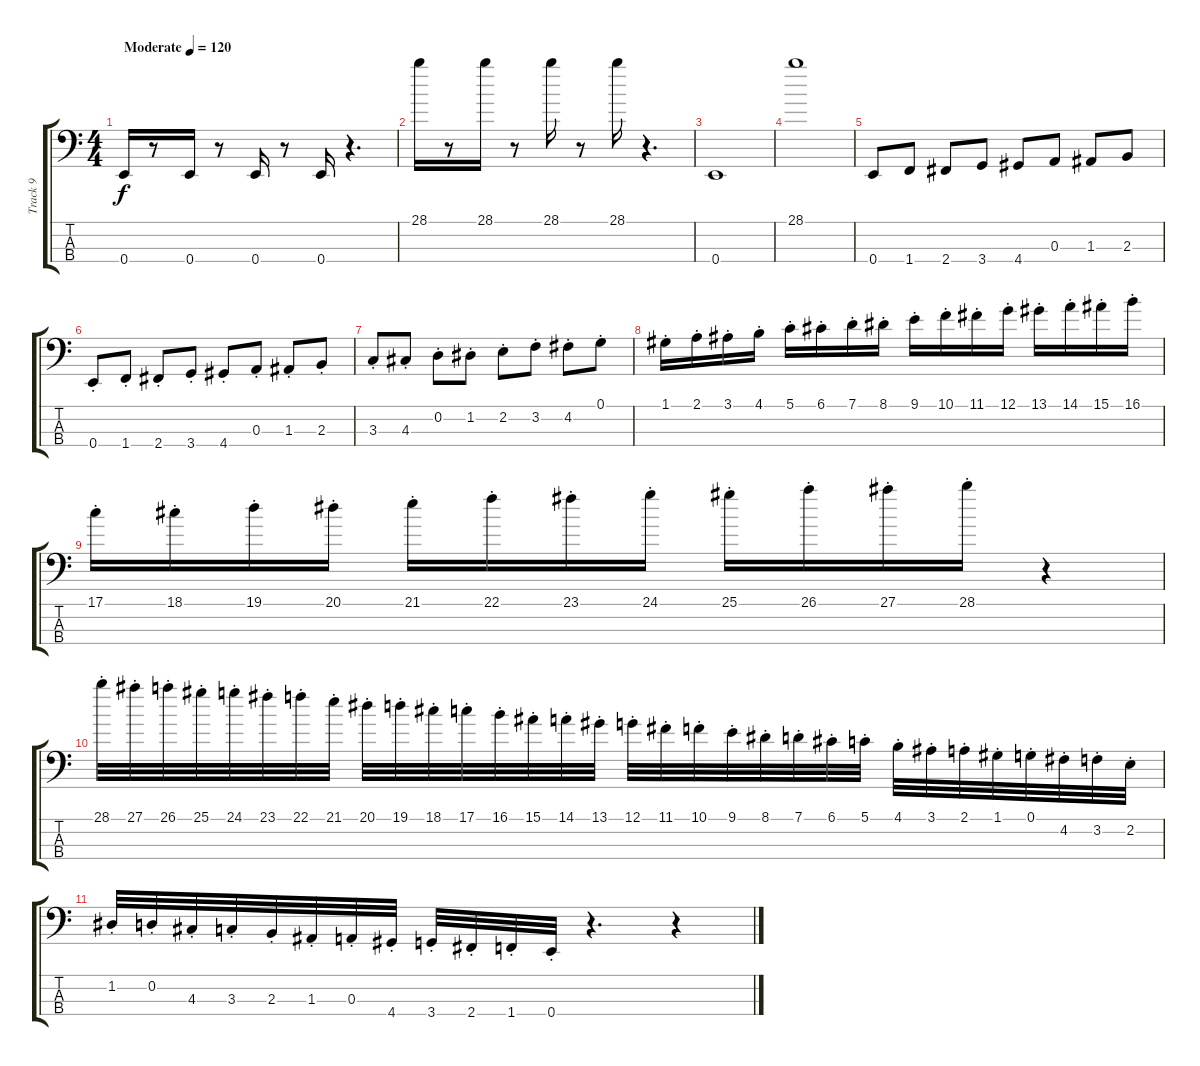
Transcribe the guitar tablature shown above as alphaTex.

\track ("Track 9" "Track 9") {instrument electricbassfinger}
\staff {score tabs}
\tuning (G2 D2 A1 E1) {hide}
\ts (4 4)
\tempo (120 "Moderate")
\clef f4
\ks c
0.4.16{dy f instrument electricbassfinger} r.8 0.4.16 r.8 0.4.16 r.8 0.4.16 r.4{d} |
28.1.16 r.8 28.1.16 r.8 28.1.16 r.8 28.1.16 r.4{d} |
0.4.1 |
28.1.1 |
0.4.8 1.4.8 2.4.8 3.4.8 4.4.8 0.3.8 1.3.8 2.3.8 |
0.4{st}.8 1.4{st}.8 2.4{st}.8 3.4{st}.8 4.4{st}.8 0.3{st}.8 1.3{st}.8 2.3{st}.8 |
3.3{st}.8 4.3{st}.8 0.2{st}.8 1.2{st}.8 2.2{st}.8 3.2{st}.8 4.2{st}.8 0.1{st}.8 |
1.1{st}.16 2.1{st}.16 3.1{st}.16 4.1{st}.16 5.1{st}.16 6.1{st}.16 7.1{st}.16 8.1{st}.16 9.1{st}.16 10.1{st}.16 11.1{st}.16 12.1{st}.16 13.1{st}.16 14.1{st}.16 15.1{st}.16 16.1{st}.16 |
17.1{st}.16 18.1{st}.16 19.1{st}.16 20.1{st}.16 21.1{st}.16 22.1{st}.16 23.1{st}.16 24.1{st}.16 25.1{st}.16 26.1{st}.16 27.1{st}.16 28.1{st}.16 r.4 |
28.1{st}.32 27.1{st}.32 26.1{st}.32 25.1{st}.32 24.1{st}.32 23.1{st}.32 22.1{st}.32 21.1{st}.32 20.1{st}.32 19.1{st}.32 18.1{st}.32 17.1{st}.32 16.1{st}.32 15.1{st}.32 14.1{st}.32 13.1{st}.32 12.1{st}.32 11.1{st}.32 10.1{st}.32 9.1{st}.32 8.1{st}.32 7.1{st}.32 6.1{st}.32 5.1{st}.32 4.1{st}.32 3.1{st}.32 2.1{st}.32 1.1{st}.32 0.1{st}.32 4.2{st}.32 3.2{st}.32 2.2{st}.32 |
1.2{st}.32 0.2{st}.32 4.3{st}.32 3.3{st}.32 2.3{st}.32 1.3{st}.32 0.3{st}.32 4.4{st}.32 3.4{st}.32 2.4{st}.32 1.4{st}.32 0.4{st}.32 r.4{d} r.4
